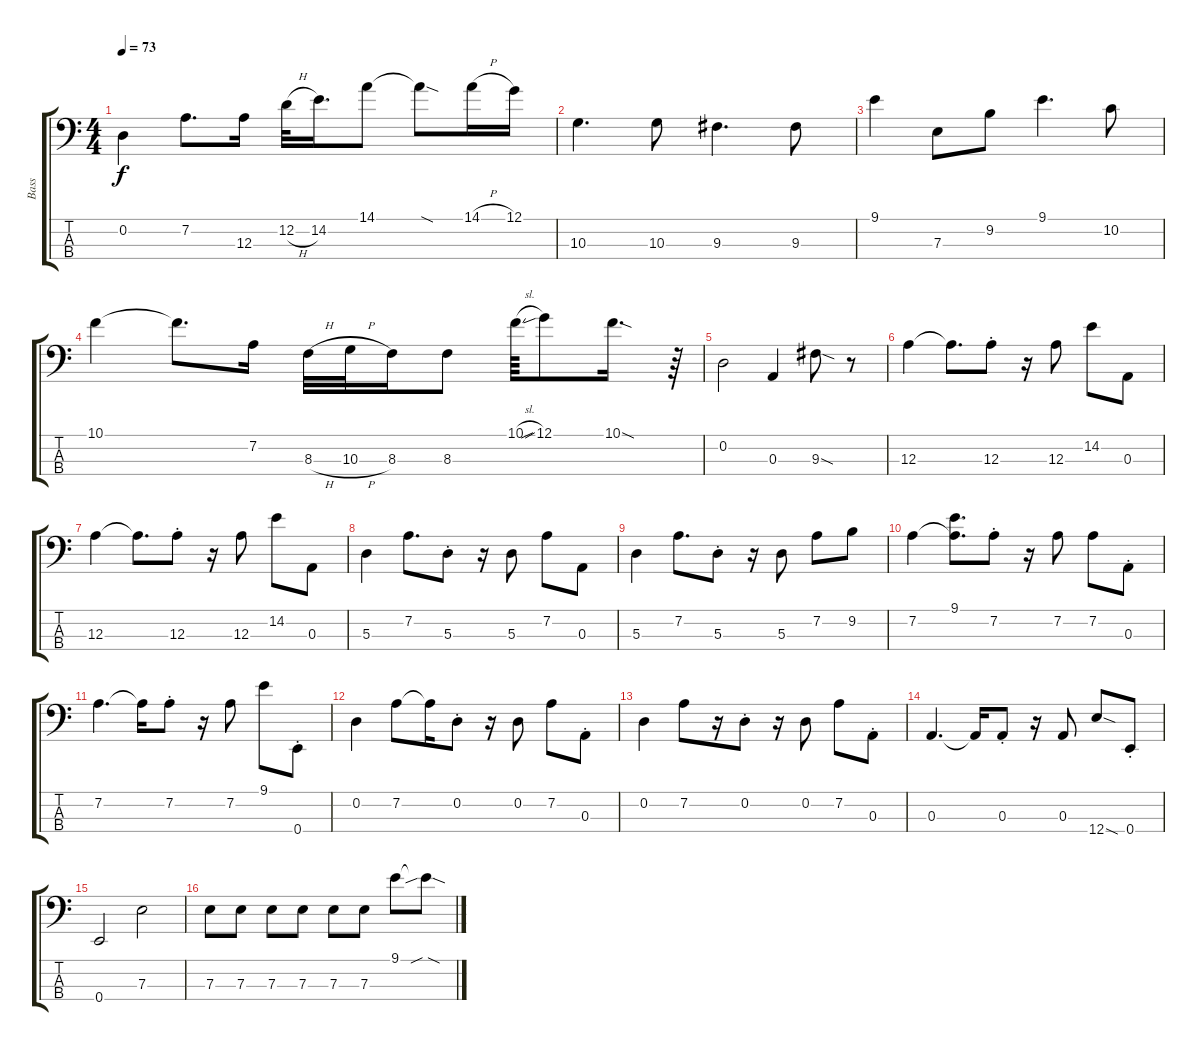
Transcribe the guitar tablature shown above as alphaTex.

\track ("Bass" "Bass") {instrument electricbassfinger}
\staff {score tabs}
\tuning (G2 D2 A1 E1) {hide}
\ts (4 4)
\tempo 73
\clef f4
\ks c
0.2.4{dy f} 7.2.8{d} 12.3.16 12.2{h}.32 14.2.16{d} 14.1.8 14.1{sod t}.8 14.1{h}.16 12.1.16 |
10.3.4{d} 10.3.8 9.3.4{d} 9.3.8 |
9.1.4 7.3.8 9.2.8 9.1.4{d} 10.2.8 |
10.1.4 10.1{t}.8{d} 7.2.16 8.3{h}.32 10.3{h}.32 8.3.16 8.3.8 10.1{sl}.64 12.1{sib}.8 10.1{sod}.16{d} r.64 |
0.2.2 0.3.4 9.3{sod}.8 r.8 |
12.3.4 12.3{t}.8{d} 12.3{st}.8 r.16 12.3.8 14.2.8 0.3.8 |
12.3.4 12.3{t}.8{d} 12.3{st}.8 r.16 12.3.8 14.2.8 0.3.8 |
5.3.4 7.2.8{d} 5.3{st}.8 r.16 5.3.8 7.2.8 0.3.8 |
5.3.4 7.2.8{d} 5.3{st}.8 r.16 5.3.8 7.2.8 9.2.8 |
7.2.4 (9.1 7.2{t}).8{d} 7.2{st}.8 r.16 7.2.8 7.2.8 0.3{st}.8 |
7.2.4{d} 7.2{t}.16 7.2{st}.8 r.16 7.2.8 9.1.8 0.4{st}.8 |
0.2.4 7.2.8 7.2{t}.16 0.2{st}.8 r.16 0.2.8 7.2.8 0.3{st}.8 |
0.2.4 7.2.8 r.16 0.2{st}.8 r.16 0.2.8 7.2.8 0.3{st}.8 |
0.3.4{d} 0.3{t}.16 0.3{st}.8 r.16 0.3.8 12.4{sod}.8 0.4{st}.8 |
0.4.2 7.3.2 |
7.3.8 7.3.8 7.3.8 7.3.8 7.3.8 7.3.8 9.1.8 9.1{sib sod t}.8
